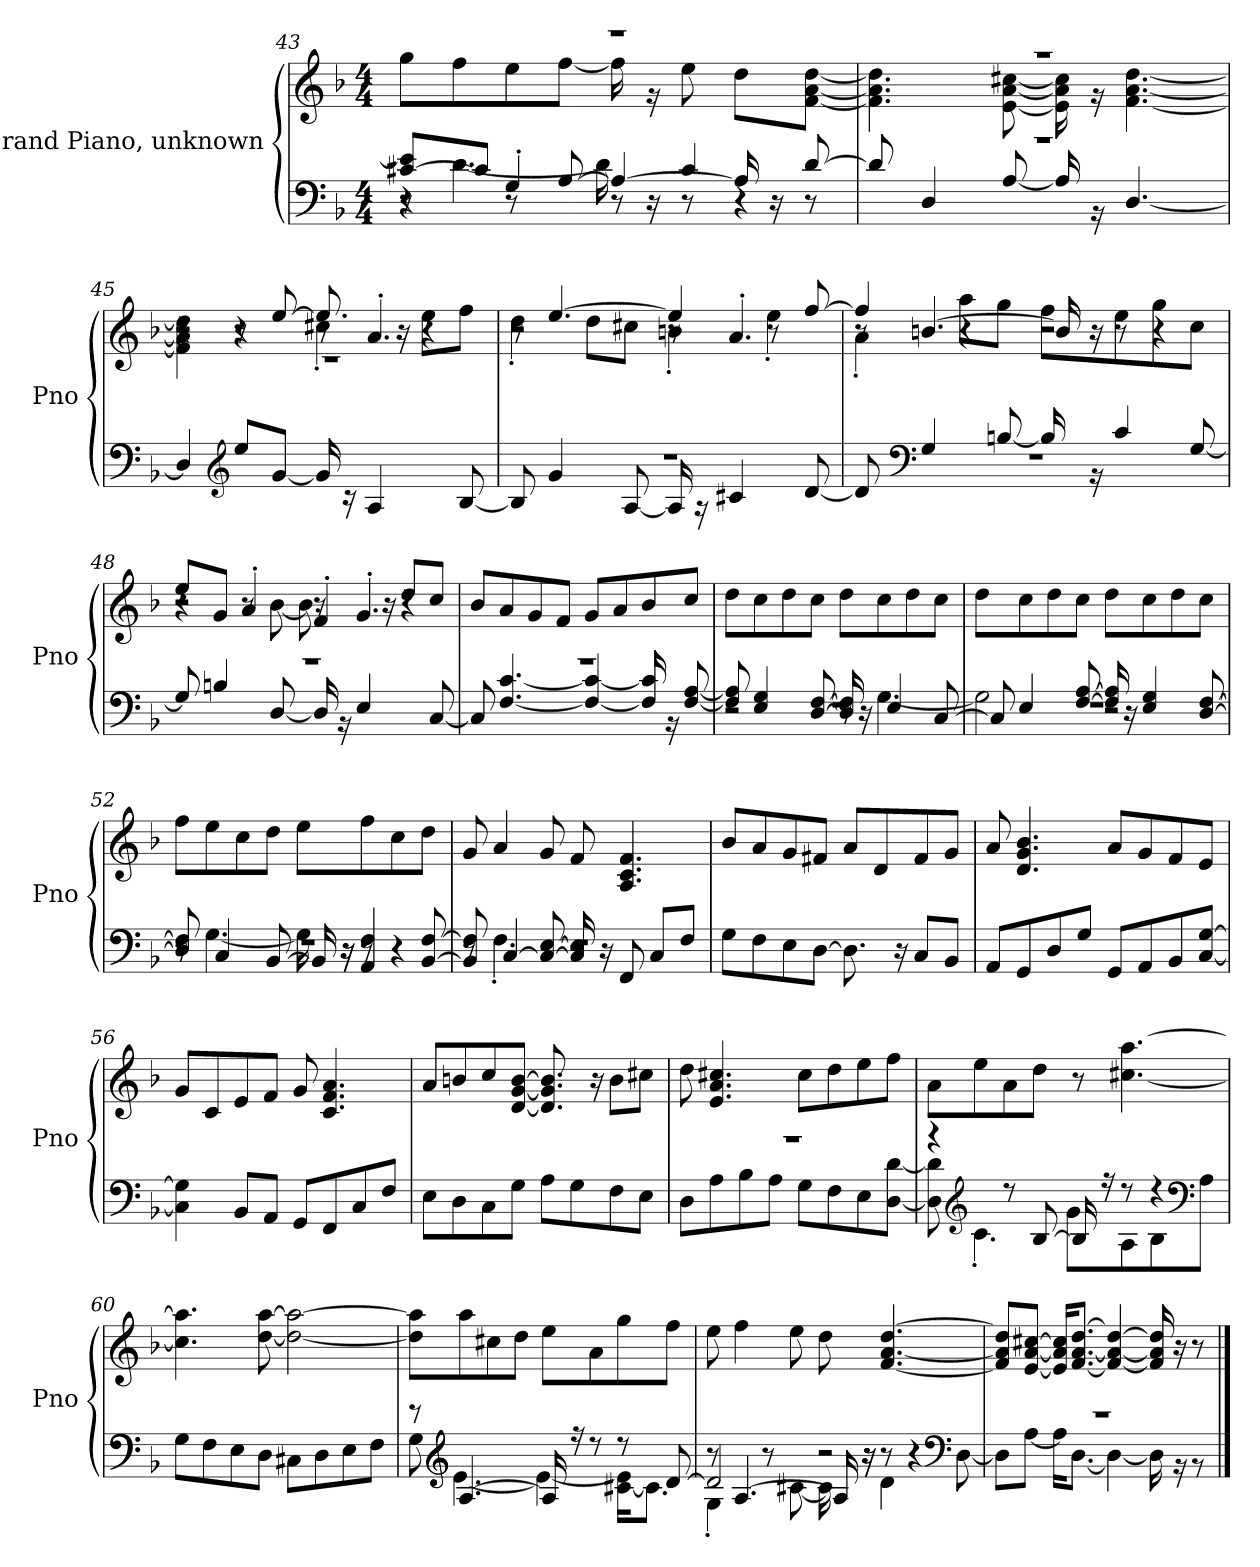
**kern	**kern
*part1	*part1
*staff2	*staff1
*I"Grand Piano, unknown	*
*I'Pno	*
*clefF4	*clefG2
*k[b-]	*k[b-]
*M4/4	*M4/4
=43	=43
*^	*^
*	*^	*	*
4r	8r	[8c#X/ 8e/]L	1r	8gg\L
.	[4.d\	8c#/J]	.	8ff\
8r	.	4G'/	.	8ee\
[8A/	.	.	.	[8ff\J
4A/_	16d\]	8r	.	16ff\]
.	16r	.	.	16r
.	8r	4c#/	.	8ee\
16A/]	4r	.	.	8dd\L
16r	.	.	.	.
8r	.	[8d/	.	[8f\ [8a\ [8dd\J
*	*v	*v	*	*
=44	=44	=44	=44
1r	8d/]	1r	4.f\] 4.a\] 4.dd\]
.	4D/	.	.
.	[8A/	.	[8e\ [8a\ [8cc#X\
.	16A/]	.	16e\] 16a\] 16cc#\]
.	16r	.	16r
.	[4.D/	.	[4.f\ [4.a\ [4.dd\
!!LO:LB:g=z
=45	=45	=45	=45
*	*	*	*^
1r	4D/]	4r	4f\] 4a\] 4dd\]	2r
*clefG2	*	*	*	*
.	8ee/L	8r	4r	.
.	[8g/J	[8ee/	.	.
.	16g/]	8.ee/]	4cc#X'\	8r
.	16r	.	.	.
.	4A/	.	.	4.a'/
.	.	16r	.	.
.	.	4r	8ee\L	.
.	[8B-/	.	8ff\J	.
=46	=46	=46	=46	=46
1r	8B-/]	8r	4dd'\	2r
.	4g/	[4.ee/	.	.
.	.	.	8dd\L	.
.	[8A/	.	8cc#X\J	.
.	16A/]	4ee/]	4bn'\	8r
.	16r	.	.	.
.	4c#X/	.	.	4.a'/
.	.	8r	4ee'\	.
.	[8d/	[8ff/	.	.
=47	=47	=47	=47	=47
1r	8d/]	4ff/]	4a'\	8r
*clefF4	*	*	*	*
.	4G/	.	.	[4.bn/
.	.	4r	8aa\L	.
.	[8Bn/	.	8gg\J	.
.	16B/]	2r	8ff\L	16b/]
.	16r	.	.	16r
.	4c/	.	8ee\	8r
.	.	.	8gg\	4r
.	[8G/	.	8cc\J	.
!!LO:LB:g=z	!!	!!
=48	=48	=48	=48	=48
1r	8G/]	8ee/L	4r	2r
.	4Bn/	8g/J	.	.
.	.	4a'/	8r	.
.	[8D/	.	[8b-\	.
.	16D/]	4f'/	8.b-\]	8r
.	16r	.	.	.
.	4E/	.	.	4.g'/
.	.	.	16r	.
.	.	8dd/L	4r	.
.	[8C/	8cc/J	.	.
*	*	*v	*v	*v
=49	=49	=49
1r	8C/]	8b-/L
.	[4.F/ [4.c/	8a/
.	.	8g/
.	.	8f/J
.	4F/_ 4c/_	8g/L
.	.	8a/
.	16F/] 16c/]	8b-/
.	16r	.
.	[8F/ [8A/	8cc/J
=50	=50	=50
*	*^	*
1r	2r	8F/] 8A/]	8dd\L
.	.	4E/ 4G/	8cc\
.	.	.	8dd\
.	.	[8D/ [8F/	8cc\J
.	8r	16D/] 16F/]	8dd\L
.	.	16r	.
.	[4.G\	4E/	8cc\
.	.	.	8dd\
.	.	[8C/	8cc\J
!!LO:LB:g=z
=51	=51	=51	=51
1r	2G\]	8C/]	8dd\L
.	.	4E/	8cc\
.	.	.	8dd\
.	.	[8F/ [8A/	8cc\J
.	2r	16F/] 16A/]	8dd\L
.	.	16r	.
.	.	4E/ 4G/	8cc\
.	.	.	8dd\
.	.	[8D/ [8F/	8cc\J
=52	=52	=52	=52
1r	8r	8D/] 8F/]	8ff\L
.	[4.G\	4C/	8ee\
.	.	.	8cc\
.	.	[8BB-/	8dd\J
.	16G\]	16BB-/]	8ee\L
.	16r	16r	.
.	8r	4AA/ 4F/	8ff\
.	4r	.	8cc\
.	.	[8BB-/ [8F/	8dd\J
=53	=53	=53	=53
1r	8r	8BB-/] 8F/]	8g/
.	4.F'\	[4C/	4a/
.	.	8C/_ [8E/	8g/
.	2r	16C/] 16E/]	8f/
.	.	16r	.
.	.	8FF/	4.A/ 4.c/ 4.f/
.	.	8C/L	.
.	.	8F/J	.
*v	*v	*v	*
!!LO:LB:g=z
=54	=54
8G\L	8b-/L
8F\	8a/
8E\	8g/
[8D\J	8f#X/J
8.D\]	8a/L
.	8d/
16r	.
8C/L	8f#/
8BB-/J	8g/J
=55	=55
8AA/L	8a/
8GG/	4.d/ 4.g/ 4.b-/
8D/	.
8G/J	.
8GG/L	8a/L
8AA/	8g/
8BB-/	8f/
[8C/ [8G/J	8e/J
=56	=56
4C\] 4G\]	8g/L
.	8c/
8BB-/L	8e/
8AA/J	8f/J
8GG/L	8g/
8FF/	4.c/ 4.f/ 4.a/
8C/	.
8F/J	.
=57	=57
8E\L	8a/L
8D\	8bn/
8C\	8cc/
8G\J	[8d/ [8g/ [8b/J
8A\L	8.d/] 8.g/] 8.b/]
8G\	.
.	16r
8F\	8b\L
8E\J	8cc#X\J
!!LO:PB:g=z
=58	=58
*^	*
1r	8D\L	8dd\
.	8A\	4.e/ 4.a/ 4.cc#X/
.	8B-\	.
.	8A\J	.
.	8G\L	8cc#\L
.	8F\	8dd\
.	8E\	8ee\
.	[8D\ [8d\J	8ff\J
=59	=59	=59
4r	8D\] 8d\]	8a\L
*clefG2	*	*
.	4.c'\	8ee\
8r	.	8a\
[8B-/	.	8dd\J
16B-/]	8g\L	8r
16r	.	.
8r	8A\	[4.cc#X\ [4.aa\
4r	8B-\	.
*clefF4	*	*
.	8A\J	.
*v	*v	*
=60	=60
8G\L	4.cc#\] 4.aa\]
8F\	.
8E\	.
8D\J	[8dd\ [8aa\
8C#X\L	2dd\_ 2aa\_
8D\	.
8E\	.
8F\J	.
!!LO:LB:g=z
=61	=61
*^	*
8r	8G\	8dd\] 8aa\]L
*clefG2	*	*
[4.A/	[4.e\	8aa\
.	.	8cc#X\
.	.	8dd\J
16A/]	4e\_	8ee\L
16r	.	.
8r	.	8a\
8r	[16c#X\ 16e\]KL	8gg\
.	8.c#\J]	.
[8d/	.	8ff\J
=62	=62	=62
*	*^	*
2d/]	4G'\	8r	8ee\
.	.	[4.A/	4ff\
.	8r	.	.
.	[8c#X\	.	8ee\
2r	16c#\]	16A/]	8dd\
.	16r	16r	.
.	4d\	8r	[4.f/ [4.a/ [4.dd/
.	.	4r	.
*clefF4	*	*	*
.	[8D\	.	.
*	*v	*v	*
=63	=63	=63
1r	8D\L]	8f/] 8a/] 8dd/]L
.	[8A\J	[8e/ [8a/ [8cc#X/J
.	16A\KL]	16e/] 16a/] 16cc#/]KL
.	[8.D\J	[8.f/ [8.a/ [8.dd/J
.	4D\_	4f/_ 4a/_ 4dd/_
.	16D\]	16f/] 16a/] 16dd/]
.	16r	16r
.	8r	8r
*v	*v	*
==	==
*-	*-
